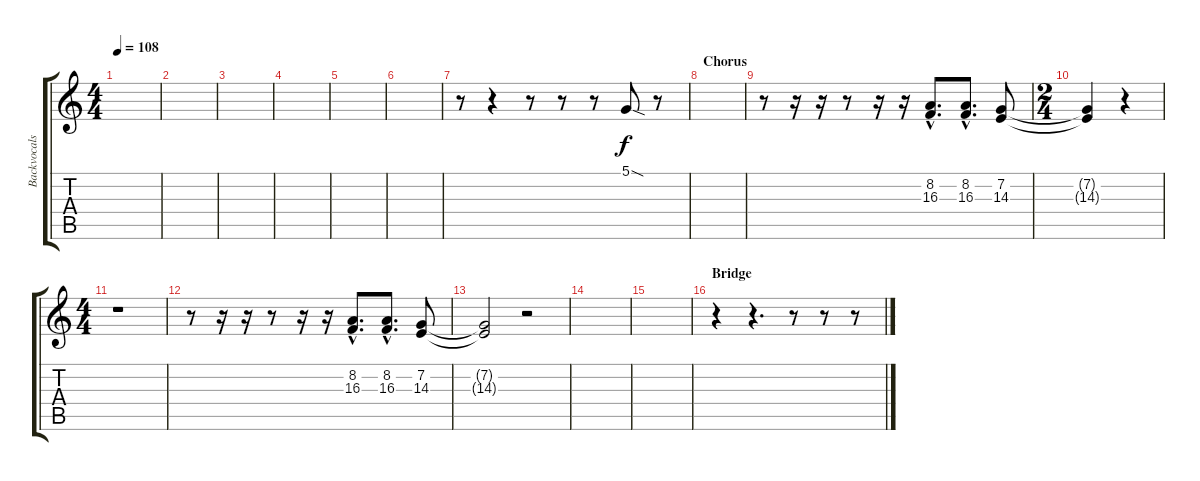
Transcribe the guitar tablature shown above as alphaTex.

\track ("Backvocals" "Backvocals") {instrument lead6voice}
\staff {score tabs}
\tuning (D4 A3 F3 C3 G2 D2) {hide}
\ts (4 4)
\tempo 108
\clef g2
\ks c
|
|
|
|
|
|
r.8 r.4 r.8 r.8 r.8 5.1{sod}.8 r.8 |
\section ("" "Chorus")
|
r.8 r.16 r.16 r.8 r.16 r.16 (8.2{hac} 16.3{hac}).8{d} (8.2{hac} 16.3{hac}).8{d} (7.2 14.3).8 |
\ts (2 4)
(7.2{t} 14.3{t}).4 r.4 |
\ts (4 4)
r.1 |
r.8 r.16 r.16 r.8 r.16 r.16 (8.2{hac} 16.3{hac}).8{d} (8.2{hac} 16.3{hac}).8{d} (7.2 14.3).8 |
(7.2{t} 14.3{t}).2 r.2 |
|
|
\section ("" "Bridge")
r.4 r.4{d} r.8 r.8 r.8
